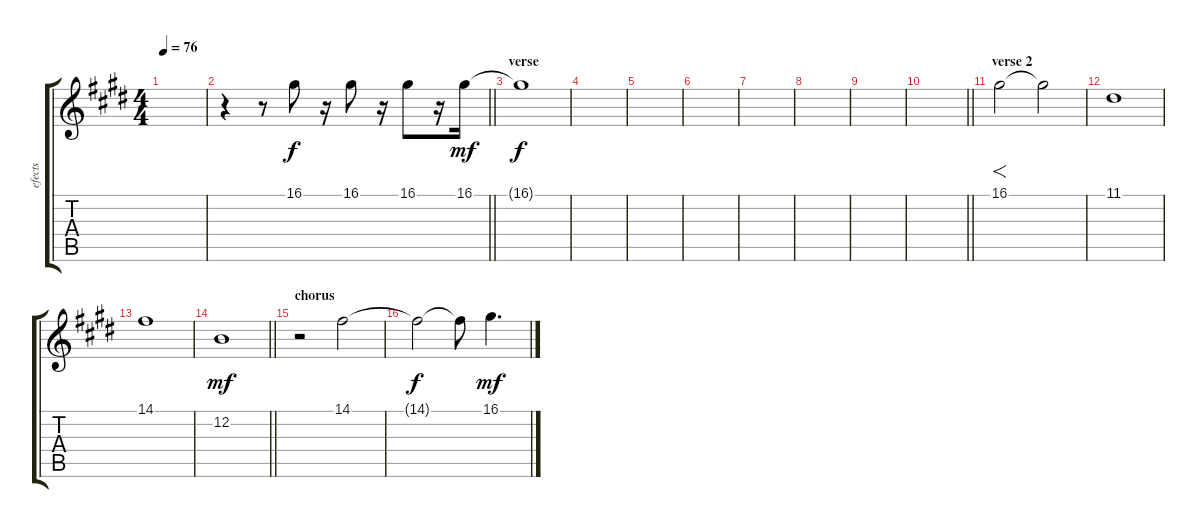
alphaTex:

\track ("efects" "efects") {instrument choiraahs}
\staff {score tabs}
\tuning (E4 B3 G3 D3 A2 E2) {hide}
\ts (4 4)
\tempo 76
\clef g2
\ks e
|
\barLineRight lightlight
r.4 r.8 16.1.8{volume 9} r.16 16.1.8 r.16 16.1.8 r.16 16.1.16{dy mf} |
\section ("" "verse")
16.1{t}.1{dy f} |
|
|
|
|
|
|
\barLineRight lightlight
|
\section ("" "verse 2")
16.1.2{f volume 8 balance 3 instrument pad2warm} 16.1{t}.2 |
11.1.1 |
14.1.1 |
\barLineRight lightlight
12.2.1{dy mf} |
\section ("" "chorus")
r.2 14.1.2 |
14.1{t}.2{dy f} 14.1{t}.8 16.1.4{d dy mf}
